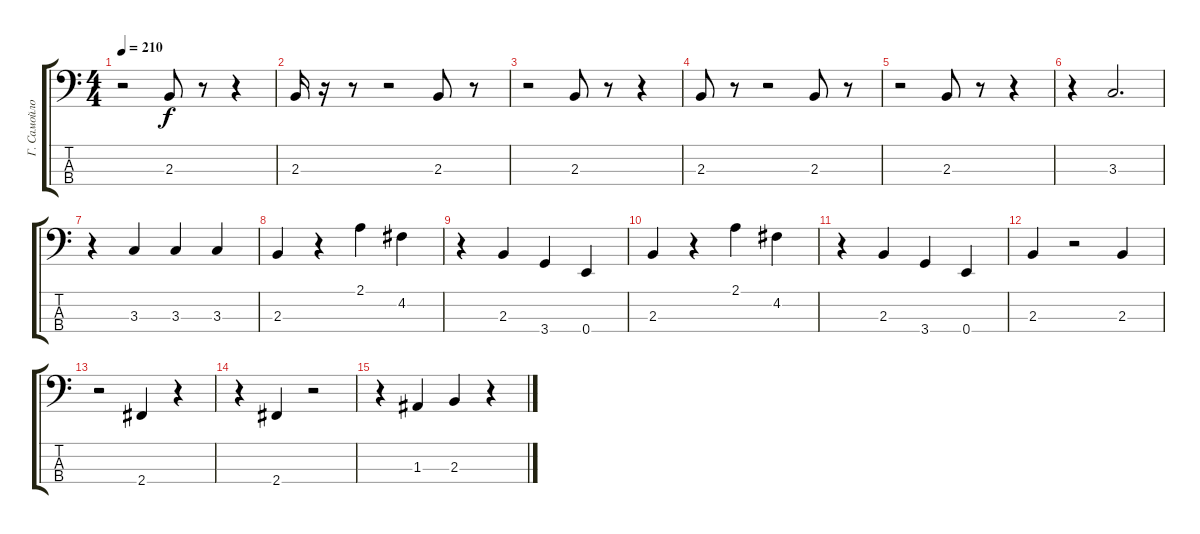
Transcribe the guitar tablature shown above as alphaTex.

\track ("Г. Самойлов" "Г. Самойло") {instrument electricbassfinger}
\staff {score tabs}
\tuning (G2 D2 A1 E1) {hide}
\ts (4 4)
\tempo 210
\clef f4
\ks c
r.2{dy f} 2.3.8 r.8 r.4 |
2.3.16 r.16 r.8 r.2 2.3.8 r.8 |
r.2 2.3.8 r.8 r.4 |
2.3.8 r.8 r.2 2.3.8 r.8 |
r.2 2.3.8 r.8 r.4 |
r.4 3.3.2{d} |
r.4 3.3.4 3.3.4 3.3.4 |
2.3.4 r.4 2.1.4 4.2.4 |
r.4 2.3.4 3.4.4 0.4.4 |
2.3.4 r.4 2.1.4 4.2.4 |
r.4 2.3.4 3.4.4 0.4.4 |
2.3.4 r.2 2.3.4 |
r.2 2.4.4 r.4 |
r.4 2.4.4 r.2 |
r.4 1.3.4 2.3.4 r.4
